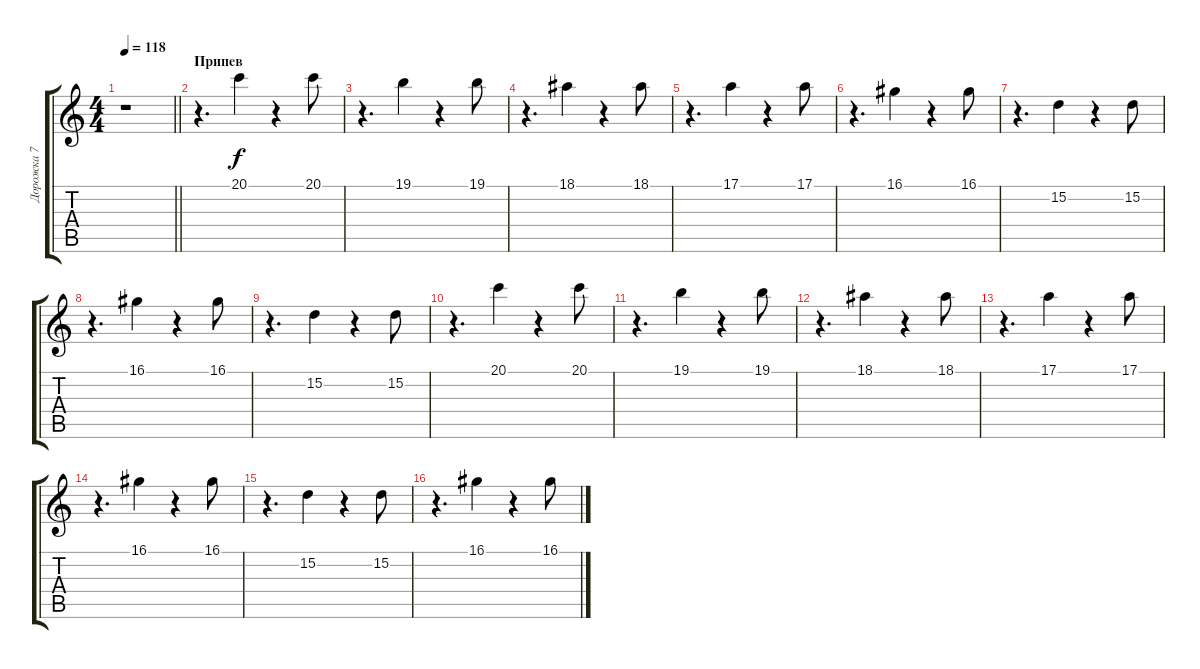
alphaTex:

\track ("Дорожка 7" "Дорожка 7") {instrument pad1newage}
\staff {score tabs}
\tuning (E4 B3 G3 D3 A2 E2) {hide}
\ts (4 4)
\tempo 118
\clef g2
\barLineRight lightlight
\ks c
r.1{dy f} |
\section ("" "Припев")
r.4{d} 20.1.4 r.4 20.1.8 |
r.4{d} 19.1.4 r.4 19.1.8 |
r.4{d} 18.1.4 r.4 18.1.8 |
r.4{d} 17.1.4 r.4 17.1.8 |
r.4{d} 16.1.4 r.4 16.1.8 |
r.4{d} 15.2.4 r.4 15.2.8 |
r.4{d} 16.1.4 r.4 16.1.8 |
r.4{d} 15.2.4 r.4 15.2.8 |
r.4{d} 20.1.4 r.4 20.1.8 |
r.4{d} 19.1.4 r.4 19.1.8 |
r.4{d} 18.1.4 r.4 18.1.8 |
r.4{d} 17.1.4 r.4 17.1.8 |
r.4{d} 16.1.4 r.4 16.1.8 |
r.4{d} 15.2.4 r.4 15.2.8 |
r.4{d} 16.1.4 r.4 16.1.8
